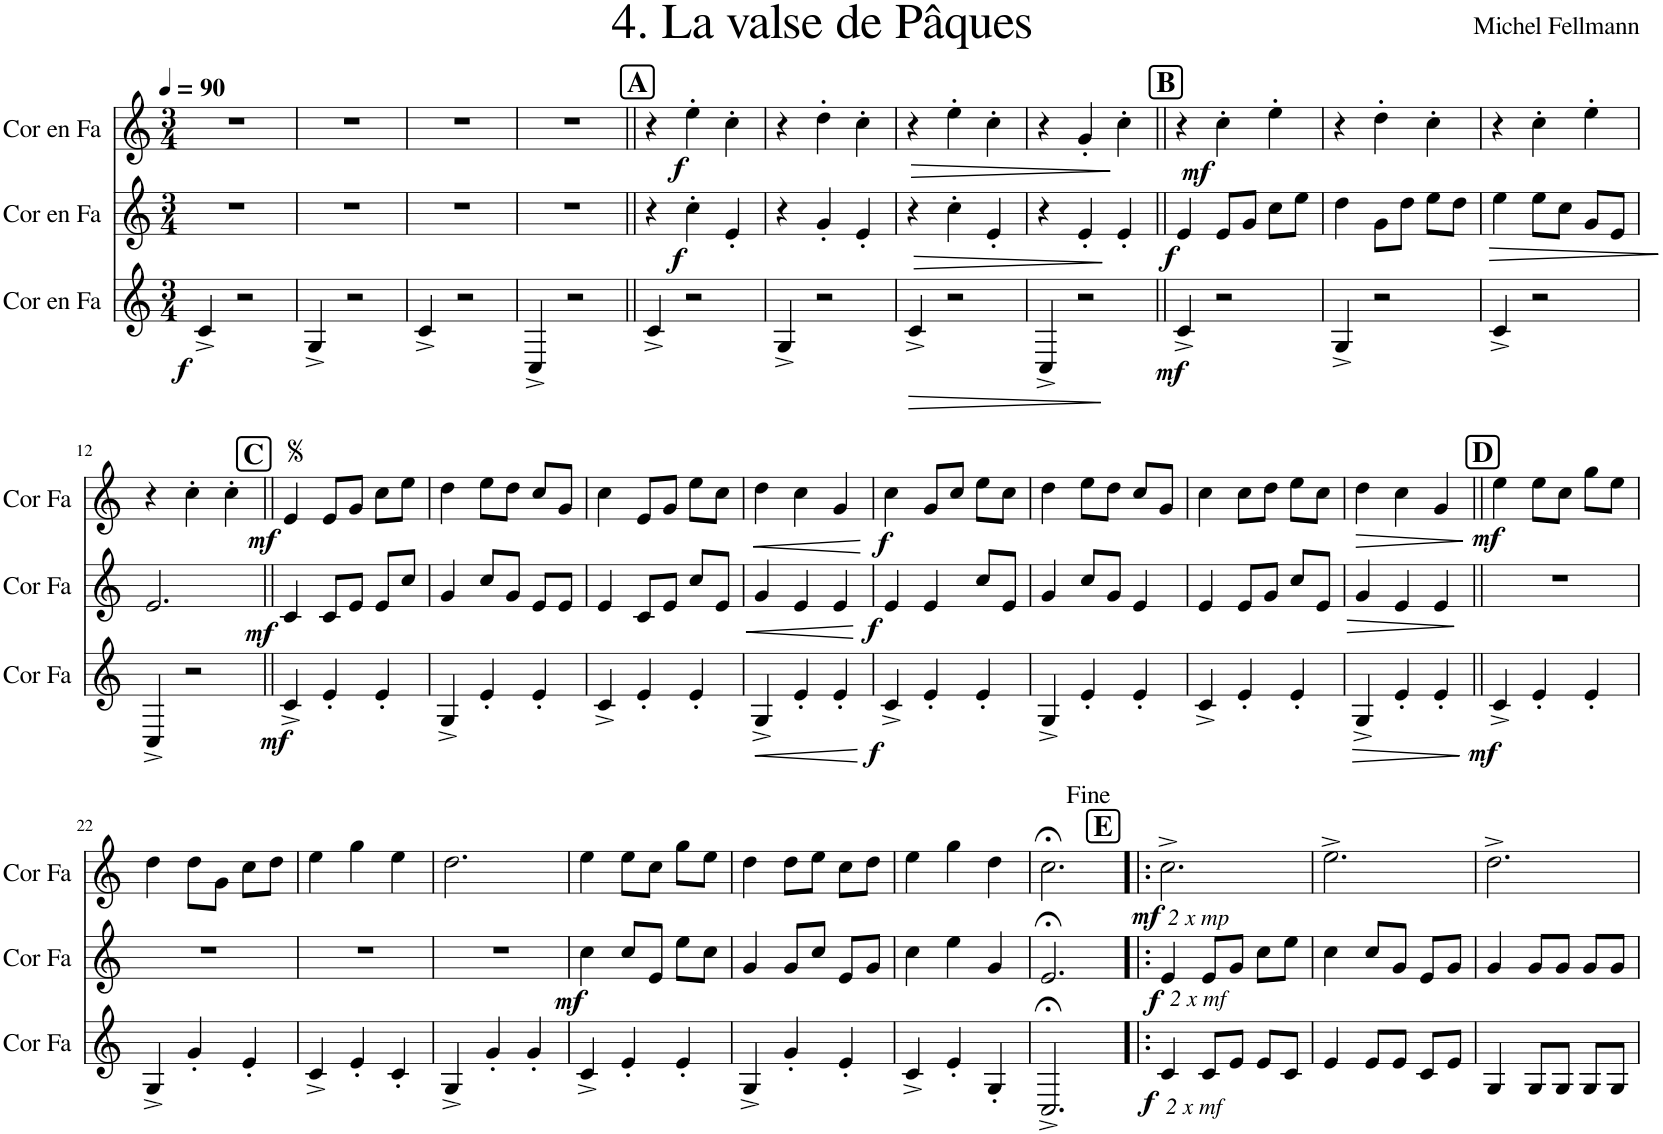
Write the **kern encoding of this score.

**kern	**dynam	**kern	**dynam	**kern	**dynam
*part3	*part3	*part2	*part2	*part1	*part1
*staff3	*staff3	*staff2	*staff2	*staff1	*staff1
*I"Cor en Fa	*	*I"Cor en Fa	*	*I"Cor en Fa	*
*I'Cor Fa	*	*I'Cor Fa	*	*I'Cor Fa	*
*clefG2	*	*clefG2	*	*clefG2	*
*Trd4c7	*	*Trd4c7	*	*Trd4c7	*
*k[]	*	*k[]	*	*k[]	*
*M3/4	*	*M3/4	*	*M3/4	*
*MM90	*	*MM90	*	*MM90	*
=1	=1	=1	=1	=1	=1
!	!LO:DY:b	!	!	!	!
4c^/	f	2.r	.	2.r	.
2r	.	.	.	.	.
=2	=2	=2	=2	=2	=2
4G^/	.	2.r	.	2.r	.
2r	.	.	.	.	.
=3	=3	=3	=3	=3	=3
4c^/	.	2.r	.	2.r	.
2r	.	.	.	.	.
=4	=4	=4	=4	=4	=4
4C^/	.	2.r	.	2.r	.
2r	.	.	.	.	.
!!LO:REH:place=s1:a:B:cj:fs=14:t=A
=5||	=5||	=5||	=5||	=5||	=5||
4c^/	.	4r	.	4r	.
!	!	!	!LO:DY:b	!	!LO:DY:b
2r	.	4cc'\	f	4ee'\	f
.	.	4e'/	.	4cc'\	.
=6	=6	=6	=6	=6	=6
4G^/	.	4r	.	4r	.
2r	.	4g'/	.	4dd'\	.
.	.	4e'/	.	4cc'\	.
=7	=7	=7	=7	=7	=7
!	!LO:HP:b	!	!LO:HP:b	!	!LO:HP:b
4c^/	>	4r	>	4r	>
2r	.	4cc'\	.	4ee'\	.
.	.	4e'/	.	4cc'\	.
.	]	.	]	.	]
=8	=8	=8	=8	=8	=8
4C^/	.	4r	.	4r	.
2r	.	4e'/	.	4g'/	.
.	.	4e'/	.	4cc'\	.
!!LO:REH:place=s1:a:B:cj:fs=14:t=B
=9||	=9||	=9||	=9||	=9||	=9||
!	!LO:DY:b	!	!LO:DY:b	!	!
4c^/	mf	4e/	f	4r	.
!	!	!	!	!	!LO:DY:b
2r	.	8e/L	.	4cc'\	mf
.	.	8g/J	.	.	.
.	.	8cc\L	.	4ee'\	.
.	.	8ee\J	.	.	.
=10	=10	=10	=10	=10	=10
4G^/	.	4dd\	.	4r	.
2r	.	8g\L	.	4dd'\	.
.	.	8dd\J	.	.	.
.	.	8ee\L	.	4cc'\	.
.	.	8dd\J	.	.	.
=11	=11	=11	=11	=11	=11
!	!	!	!LO:HP:b	!	!
4c^/	.	4ee\	>	4r	.
2r	.	8ee\L	.	4cc'\	.
.	.	8cc\J	.	.	.
.	.	8g/L	.	4ee'\	.
.	.	8e/J	.	.	.
.	.	.	]	.	.
!!LO:LB:g=z
=12	=12	=12	=12	=12	=12
4C^/	.	2.e/	.	4r	.
2r	.	.	.	4cc'\	.
.	.	.	.	4cc'\	.
!!LO:REH:place=s1:a:B:cj:fs=14:t=C
=13||	=13||	=13||	=13||	=13||	=13||
!	!LO:DY:b	!	!LO:DY:b	!	!LO:DY:b
4c^/	mf	4c/	mf	4e/	mf
4e'/	.	8c/L	.	8e/L	.
.	.	8e/J	.	8g/J	.
4e'/	.	8e/L	.	8cc\L	.
.	.	8cc/J	.	8ee\J	.
=14	=14	=14	=14	=14	=14
4G^/	.	4g/	.	4dd\	.
4e'/	.	8cc/L	.	8ee\L	.
.	.	8g/J	.	8dd\J	.
4e'/	.	8e/L	.	8cc/L	.
.	.	8e/J	.	8g/J	.
=15	=15	=15	=15	=15	=15
4c^/	.	4e/	.	4cc\	.
4e'/	.	8c/L	.	8e/L	.
.	.	8e/J	.	8g/J	.
4e'/	.	8cc/L	.	8ee\L	.
.	.	8e/J	.	8cc\J	.
=16	=16	=16	=16	=16	=16
!	!LO:HP:b	!	!LO:HP:b	!	!LO:HP:b
4G^/	<	4g/	<	4dd\	<
4e'/	.	4e/	.	4cc\	.
4e'/	.	4e/	.	4g/	.
.	[	.	[	.	[
=17	=17	=17	=17	=17	=17
!	!LO:DY:b	!	!LO:DY:b	!	!LO:DY:b
4c^/	f	4e/	f	4cc\	f
4e'/	.	4e/	.	8g/L	.
.	.	.	.	8cc/J	.
4e'/	.	8cc/L	.	8ee\L	.
.	.	8e/J	.	8cc\J	.
=18	=18	=18	=18	=18	=18
4G^/	.	4g/	.	4dd\	.
4e'/	.	8cc/L	.	8ee\L	.
.	.	8g/J	.	8dd\J	.
4e'/	.	4e/	.	8cc/L	.
.	.	.	.	8g/J	.
=19	=19	=19	=19	=19	=19
4c^/	.	4e/	.	4cc\	.
4e'/	.	8e/L	.	8cc\L	.
.	.	8g/J	.	8dd\J	.
4e'/	.	8cc/L	.	8ee\L	.
.	.	8e/J	.	8cc\J	.
=20	=20	=20	=20	=20	=20
!	!LO:HP:b	!	!LO:HP:b	!	!LO:HP:b
4G^/	>	4g/	>	4dd\	>
4e'/	.	4e/	.	4cc\	.
4e'/	.	4e/	.	4g/	.
.	]	.	]	.	]
!!LO:REH:place=s1:a:B:cj:fs=14:t=D
=21||	=21||	=21||	=21||	=21||	=21||
!	!LO:DY:b	!	!	!	!LO:DY:b
4c^/	mf	2.r	.	4ee\	mf
4e'/	.	.	.	8ee\L	.
.	.	.	.	8cc\J	.
4e'/	.	.	.	8gg\L	.
.	.	.	.	8ee\J	.
!!LO:LB:g=z
=22	=22	=22	=22	=22	=22
4G^/	.	2.r	.	4dd\	.
4g'/	.	.	.	8dd\L	.
.	.	.	.	8g\J	.
4e'/	.	.	.	8cc\L	.
.	.	.	.	8dd\J	.
=23	=23	=23	=23	=23	=23
4c^/	.	2.r	.	4ee\	.
4e'/	.	.	.	4gg\	.
4c'/	.	.	.	4ee\	.
=24	=24	=24	=24	=24	=24
4G^/	.	2.r	.	2.dd\	.
4g'/	.	.	.	.	.
4g'/	.	.	.	.	.
=25	=25	=25	=25	=25	=25
!	!	!	!LO:DY:b	!	!
4c^/	.	4cc\	mf	4ee\	.
4e'/	.	8cc/L	.	8ee\L	.
.	.	8e/J	.	8cc\J	.
4e'/	.	8ee\L	.	8gg\L	.
.	.	8cc\J	.	8ee\J	.
=26	=26	=26	=26	=26	=26
4G^/	.	4g/	.	4dd\	.
4g'/	.	8g/L	.	8dd\L	.
.	.	8cc/J	.	8ee\J	.
4e'/	.	8e/L	.	8cc\L	.
.	.	8g/J	.	8dd\J	.
=27	=27	=27	=27	=27	=27
4c^/	.	4cc\	.	4ee\	.
4e'/	.	4ee\	.	4gg\	.
4G'/	.	4g/	.	4dd\	.
=28	=28	=28	=28	=28	=28
2.C;<^/	.	2.e;</	.	2.cc;<\	.
!!LO:REH:place=s1:a:B:cj:fs=14:t=E
=29!|:	=29!|:	=29!|:	=29!|:	=29!|:	=29!|:
!	!	!	!	!LO:TX:b:i:t=2 x mp	!
!	!LO:DY:b	!	!LO:DY:b	!	!LO:DY:b
4c/	f	4e/	f	2.cc^\	mf
!	!	!LO:TX:b:i:t=2 x mf	!	!	!
!LO:TX:b:i:t=2 x mf	!	!	!	!	!
8c/L	.	8e/L	.	.	.
8e/J	.	8g/J	.	.	.
8e/L	.	8cc\L	.	.	.
8c/J	.	8ee\J	.	.	.
=30	=30	=30	=30	=30	=30
4e/	.	4cc\	.	2.ee^\	.
8e/L	.	8cc/L	.	.	.
8e/J	.	8g/J	.	.	.
8c/L	.	8e/L	.	.	.
8e/J	.	8g/J	.	.	.
=31	=31	=31	=31	=31	=31
4G/	.	4g/	.	2.dd^\	.
8G/L	.	8g/L	.	.	.
8G/J	.	8g/J	.	.	.
8G/L	.	8g/L	.	.	.
8G/J	.	8g/J	.	.	.
=	=	=	=	=	=
*-	*-	*-	*-	*-	*-
